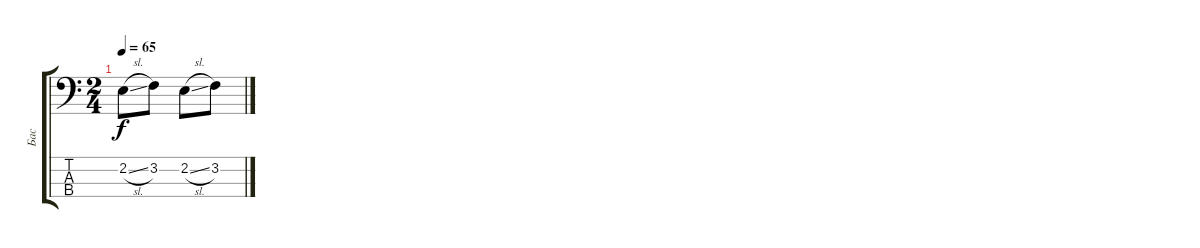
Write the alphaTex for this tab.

\track ("Бас" "Бас") {instrument electricbassfinger}
\staff {score tabs}
\tuning (G2 D2 A1 E1) {hide}
\ts (2 4)
\tempo 65
\clef f4
\ks c
2.2{sl}.8{dy f} 3.2.8 2.2{sl}.8 3.2.8
